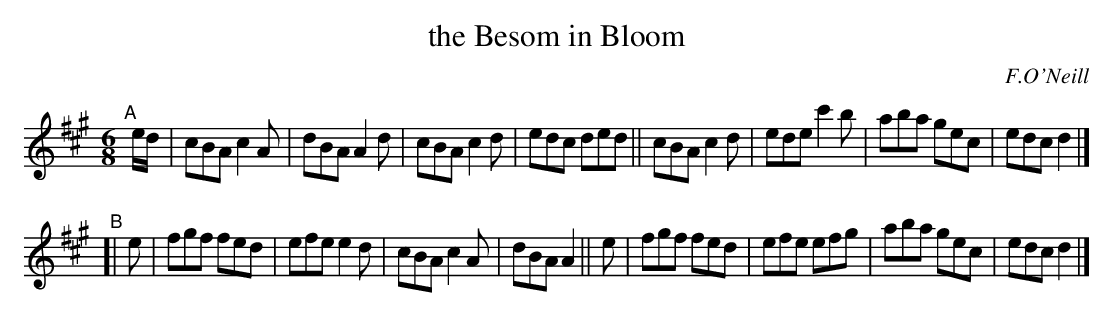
X:1
T: the Besom in Bloom
O: F.O'Neill
M: 6/8
K: A	% but ending on D
"^A"[|] e/d/ |\
cBA c2A | dBA A2d  | cBA c2d | edc ded ||\
cBA c2d | ede c'2b | aba gec | edc d2 |]
"^B"[| e |\
fgf fed | efe e2d | cBA c2A | dBA A2 || e |\
fgf fed | efe efg | aba gec | edc d2 |]
